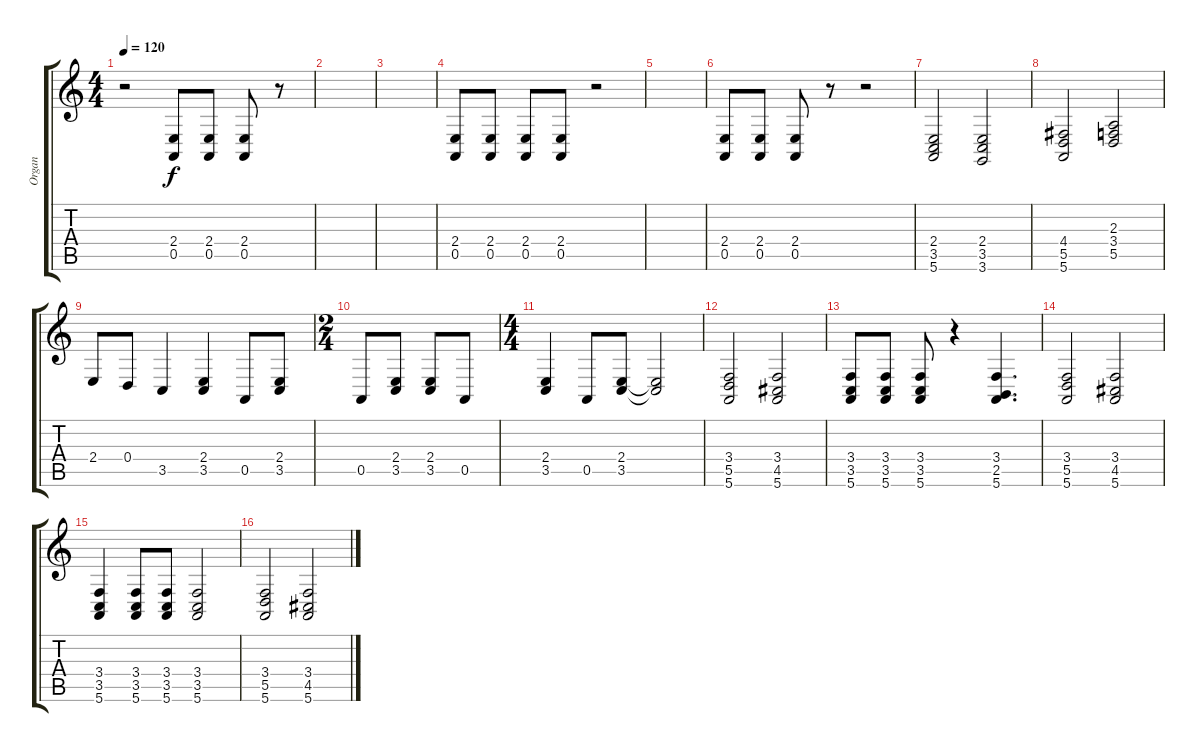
\track ("Organ" "Organ") {instrument drawbarorgan}
\staff {score tabs}
\tuning (E4 B3 G3 D3 A2 E2) {hide}
\ts (4 4)
\tempo 120
\clef g2
\ks c
r.2{dy f} (2.4 0.5).8 (2.4 0.5).8 (2.4 0.5).8 r.8 |
|
|
(2.4 0.5).8 (2.4 0.5).8 (2.4 0.5).8 (2.4 0.5).8 r.2 |
|
(2.4 0.5).8 (2.4 0.5).8 (2.4 0.5).8 r.8 r.2 |
(2.4 3.5 5.6).2 (2.4 3.5 3.6).2 |
(4.4 5.5 5.6).2 (2.3 3.4 5.5).2 |
2.4.8 0.4.8 3.5.4 (2.4 3.5).4 0.5.8 (2.4 3.5).8 |
\ts (2 4)
0.5.8 (2.4 3.5).8 (2.4 3.5).8 0.5.8 |
\ts (4 4)
(2.4 3.5).4 0.5.8 (2.4 3.5).8 (2.4{t} 3.5{t}).2 |
(3.4 5.5 5.6).2 (3.4 4.5 5.6).2 |
(3.4 3.5 5.6).8 (3.4 3.5 5.6).8 (3.4 3.5 5.6).8 r.4 (3.4 2.5 5.6).4{d} |
(3.4 5.5 5.6).2 (3.4 4.5 5.6).2 |
(3.4 3.5 5.6).4 (3.4 3.5 5.6).8 (3.4 3.5 5.6).8 (3.4 3.5 5.6).2 |
(3.4 5.5 5.6).2 (3.4 4.5 5.6).2
